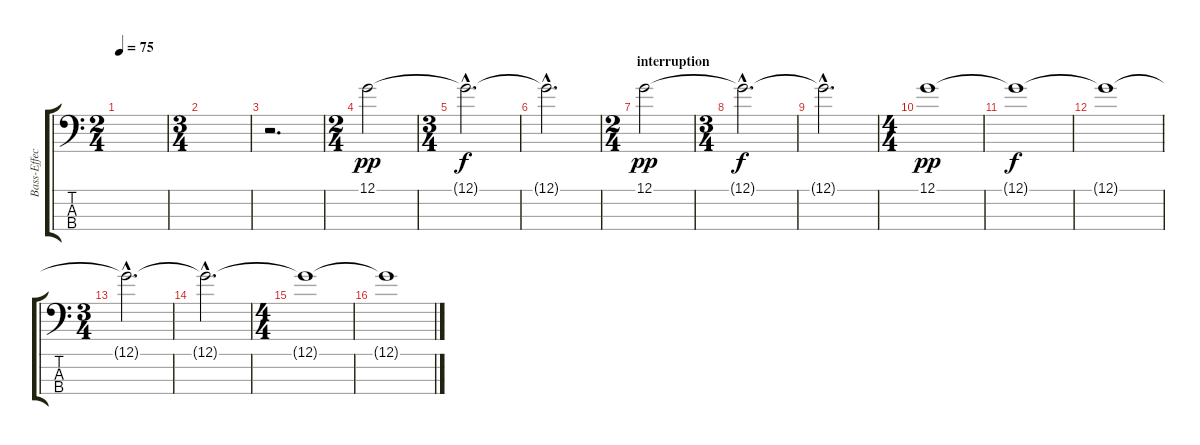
\track ("Bass-Effects (Thompson)" "Bass-Effec") {instrument electricbasspick}
\staff {score tabs}
\tuning (G2 D2 A1 E1) {hide}
\ts (2 4)
\tempo 75
\clef f4
\ks c
|
\ts (3 4)
|
r.2{d volume 0} |
\ts (2 4)
12.1.2{dy pp volume 16 instrument applause} |
\ts (3 4)
12.1{hac t}.2{d dy f} |
12.1{hac t}.2{d} |
\ts (2 4)
\section ("" "interruption")
12.1.2{dy pp instrument applause} |
\ts (3 4)
12.1{hac t}.2{d dy f} |
12.1{hac t}.2{d} |
\ts (4 4)
12.1.1{dy pp instrument applause} |
12.1{t}.1{dy f} |
12.1{t}.1 |
\ts (3 4)
12.1{hac t}.2{d} |
12.1{hac t}.2{d} |
\ts (4 4)
12.1{t}.1 |
12.1{t}.1
